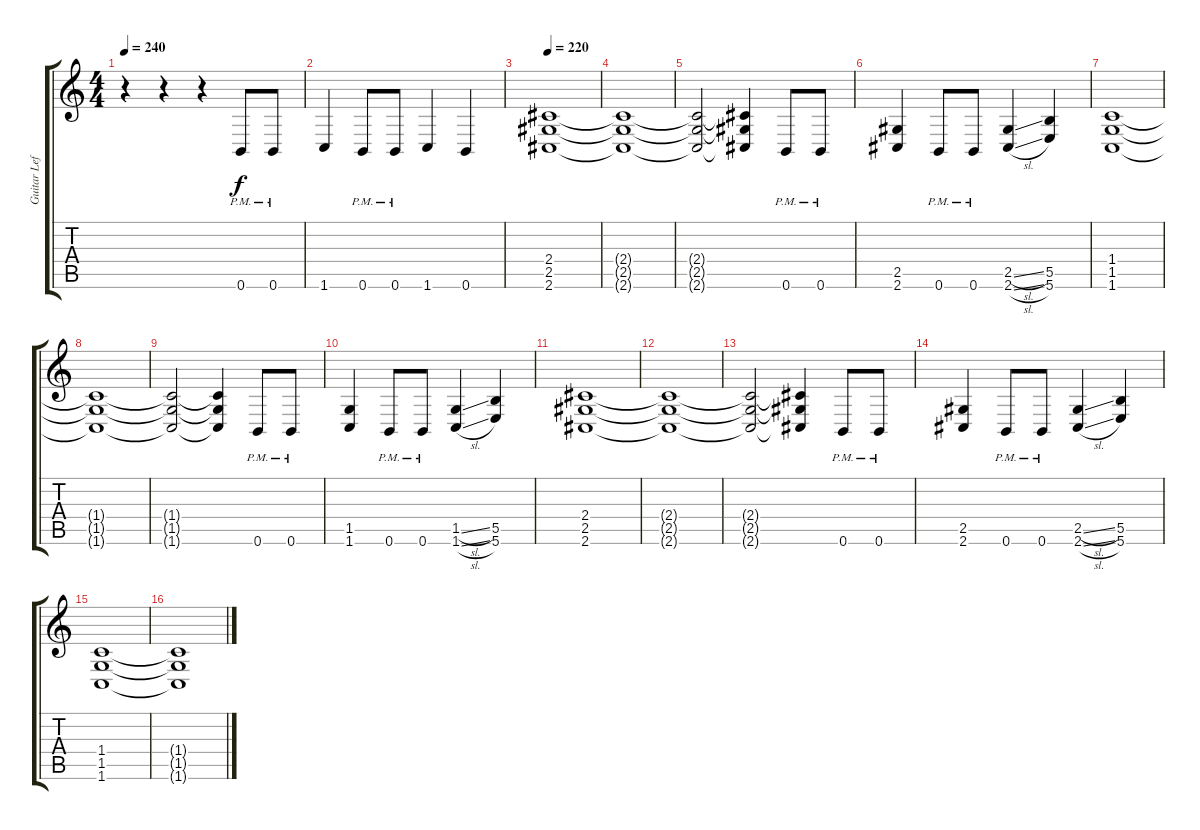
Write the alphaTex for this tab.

\track ("Guitar Left" "Guitar Lef") {instrument distortionguitar}
\staff {score tabs}
\tuning (Db4 Ab3 E3 B2 Gb2 B1) {hide}
\ts (4 4)
\tempo 240
\clef g2
\ks c
r.4{dy f} r.4 r.4 0.6{pm}.8 0.6{pm}.8 |
1.6.4 0.6{pm}.8 0.6{pm}.8 1.6.4 0.6.4 |
\tempo 220
(2.4 2.5 2.6).1{volume 10} |
(2.4{t} 2.5{t} 2.6{t}).1 |
(2.4{t} 2.5{t} 2.6{t}).2 (2.4{t} 2.5{t} 2.6{t}).4 0.6{pm}.8 0.6{pm}.8 |
(2.5 2.6).4 0.6{pm}.8 0.6{pm}.8 (2.5{sl} 2.6{sl}).4 (5.5 5.6).4 |
(1.4 1.5 1.6).1 |
(1.4{t} 1.5{t} 1.6{t}).1 |
(1.4{t} 1.5{t} 1.6{t}).2 (1.4{t} 1.5{t} 1.6{t}).4 0.6{pm}.8 0.6{pm}.8 |
(1.5 1.6).4 0.6{pm}.8 0.6{pm}.8 (1.5{sl} 1.6{sl}).4 (5.5 5.6).4 |
(2.4 2.5 2.6).1 |
(2.4{t} 2.5{t} 2.6{t}).1 |
(2.4{t} 2.5{t} 2.6{t}).2 (2.4{t} 2.5{t} 2.6{t}).4 0.6{pm}.8 0.6{pm}.8 |
(2.5 2.6).4 0.6{pm}.8 0.6{pm}.8 (2.5{sl} 2.6{sl}).4 (5.5 5.6).4 |
(1.4 1.5 1.6).1 |
(1.4{t} 1.5{t} 1.6{t}).1
